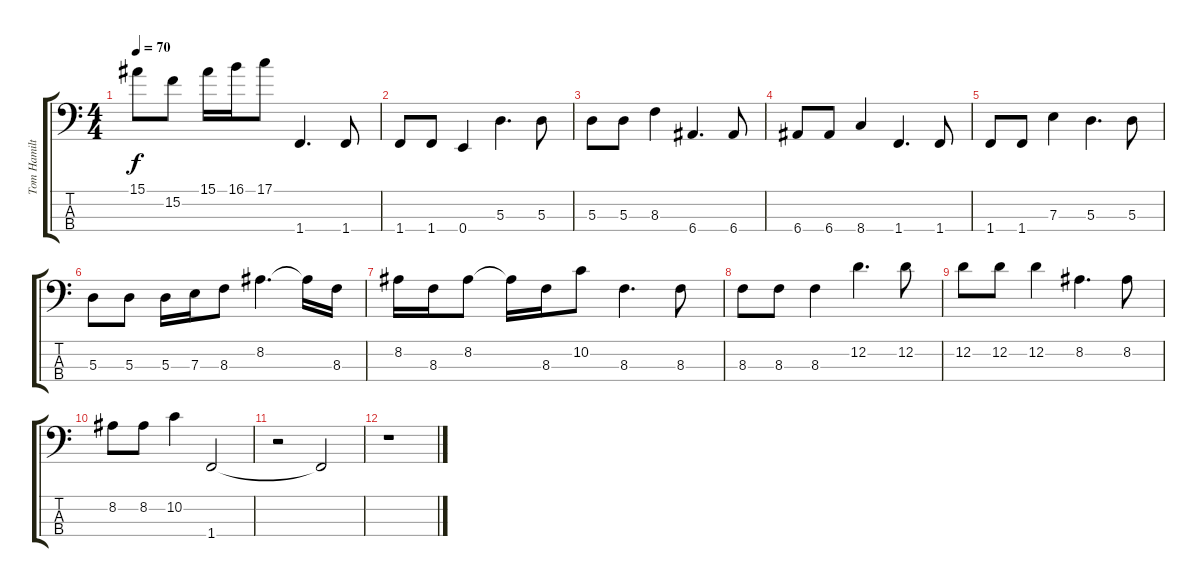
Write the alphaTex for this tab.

\track ("Tom Hamilton" "Tom Hamilt") {instrument electricbassfinger}
\staff {score tabs}
\tuning (G2 D2 A1 E1) {hide}
\ts (4 4)
\tempo 70
\clef f4
\ks c
15.1.8{dy f} 15.2.8 15.1.16 16.1.16 17.1.8 1.4.4{d} 1.4.8 |
1.4.8 1.4.8 0.4.4 5.3.4{d} 5.3.8 |
5.3.8 5.3.8 8.3.4 6.4.4{d} 6.4.8 |
6.4.8 6.4.8 8.4.4 1.4.4{d} 1.4.8 |
1.4.8 1.4.8 7.3.4 5.3.4{d} 5.3.8 |
5.3.8 5.3.8 5.3.16 7.3.16 8.3.8 8.2.4{d} 8.2{t}.16 8.3.16 |
8.2.16 8.3.16 8.2.8 8.2{t}.16 8.3.16 10.2.8 8.3.4{d} 8.3.8 |
8.3.8 8.3.8 8.3.4 12.2.4{d} 12.2.8 |
12.2.8 12.2.8 12.2.4 8.2.4{d} 8.2.8 |
8.2.8 8.2.8 10.2.4 1.4.2 |
r.2 1.4{t}.2 |
r.1
